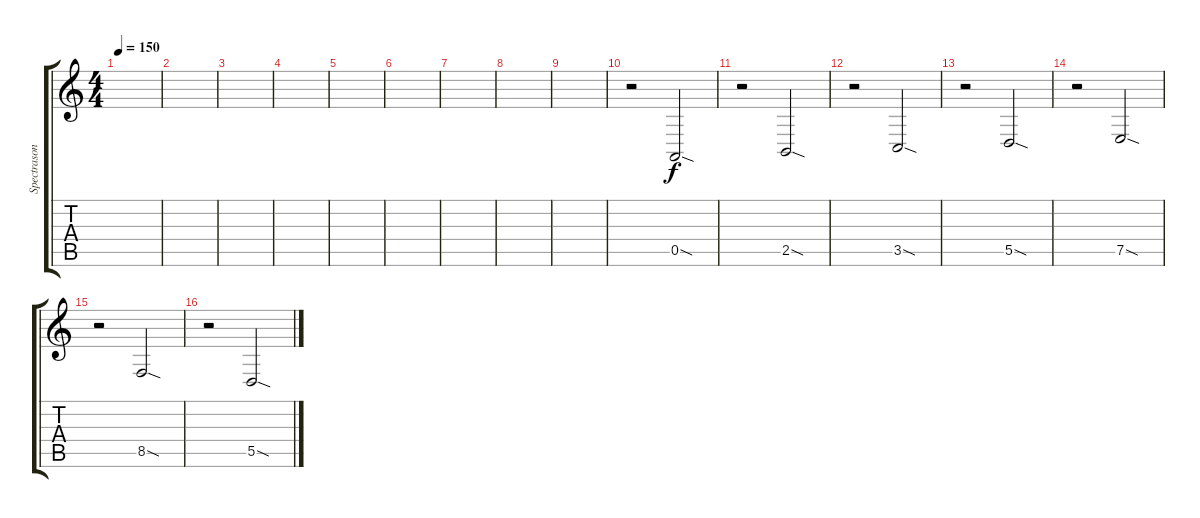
\track ("Spectrasonics Omnisphere" "Spectrason") {instrument lead2sawtooth}
\staff {score tabs}
\tuning (E4 B3 G3 D3 A2 E2) {hide}
\ts (4 4)
\tempo 150
\clef g2
\ks c
|
|
|
|
|
|
|
|
|
r.2 0.5{sod}.2 |
r.2 2.5{sod}.2 |
r.2 3.5{sod}.2 |
r.2 5.5{sod}.2 |
r.2 7.5{sod}.2 |
r.2 8.5{sod}.2 |
r.2 5.5{sod}.2
